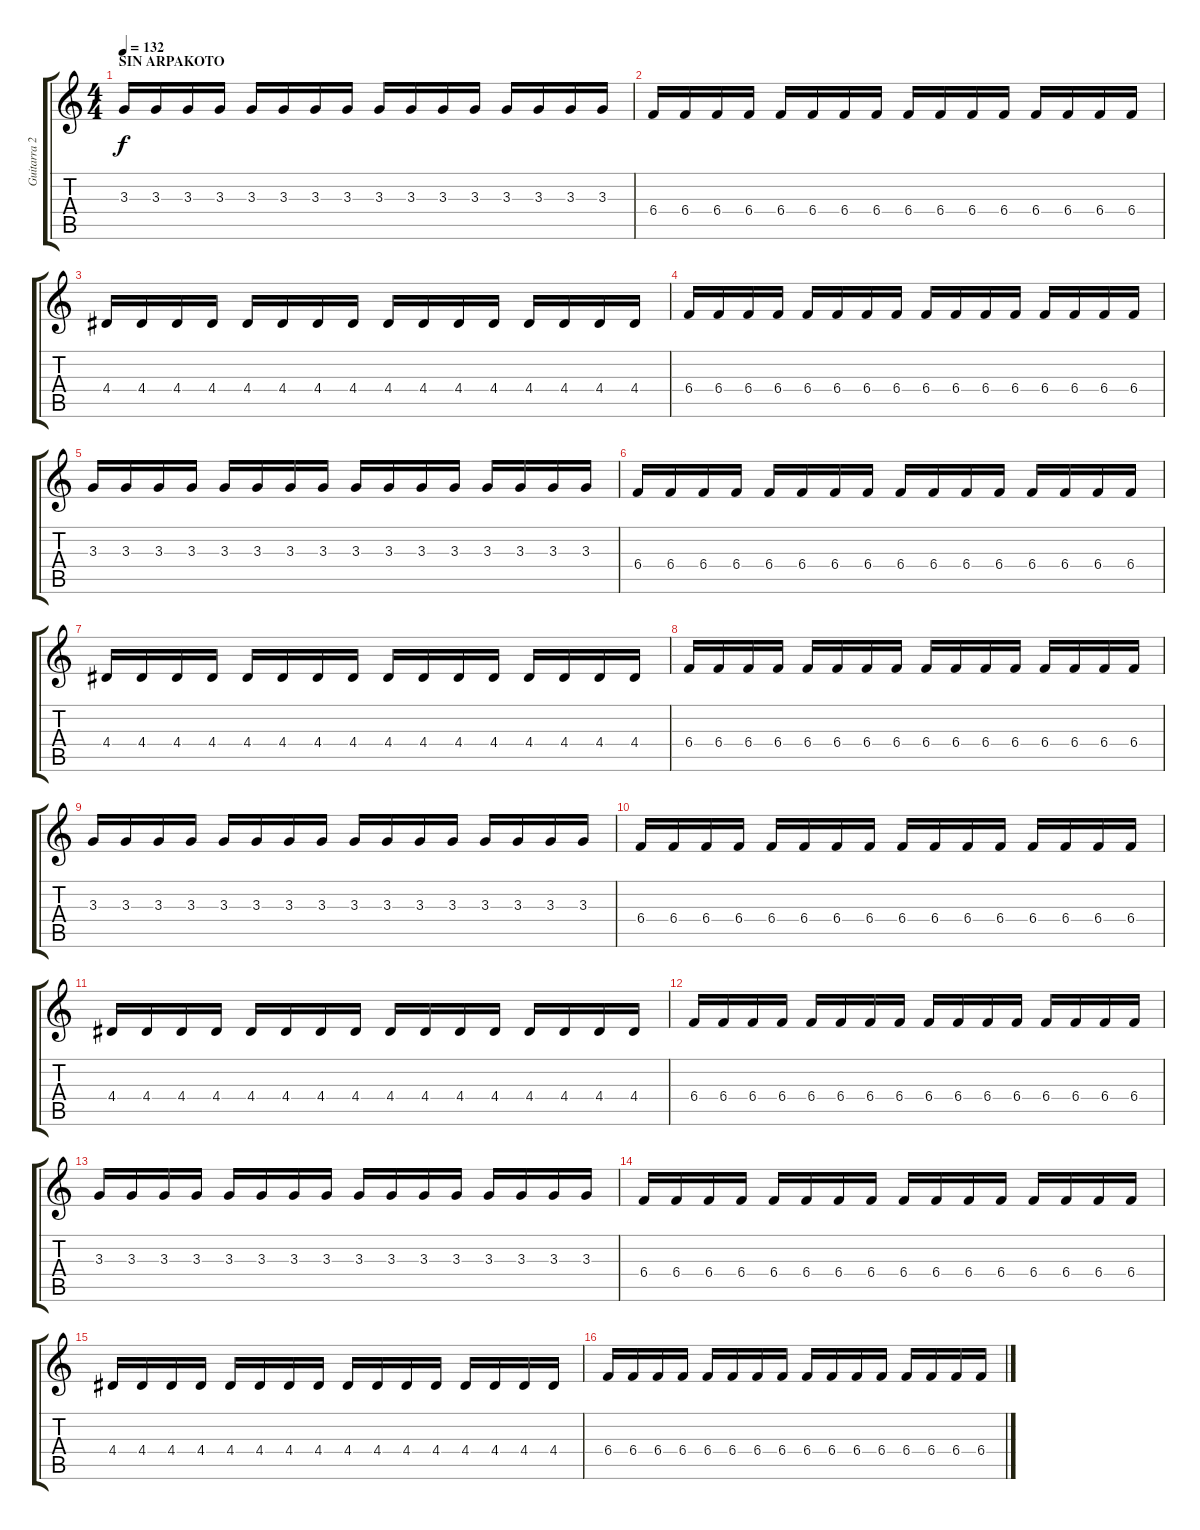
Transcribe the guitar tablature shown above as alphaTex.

\track ("Guitarra 2" "Guitarra 2") {instrument overdrivenguitar}
\staff {score tabs}
\tuning (Db4 Ab3 E3 B2 Gb2 Db2) {hide}
\ts (4 4)
\section ("" "SIN ARPAKOTO")
\tempo 132
\clef g2
\ks c
3.3.16{dy f} 3.3.16 3.3.16 3.3.16 3.3.16 3.3.16 3.3.16 3.3.16 3.3.16 3.3.16 3.3.16 3.3.16 3.3.16 3.3.16 3.3.16 3.3.16 |
6.4.16 6.4.16 6.4.16 6.4.16 6.4.16 6.4.16 6.4.16 6.4.16 6.4.16 6.4.16 6.4.16 6.4.16 6.4.16 6.4.16 6.4.16 6.4.16 |
4.4.16 4.4.16 4.4.16 4.4.16 4.4.16 4.4.16 4.4.16 4.4.16 4.4.16 4.4.16 4.4.16 4.4.16 4.4.16 4.4.16 4.4.16 4.4.16 |
6.4.16 6.4.16 6.4.16 6.4.16 6.4.16 6.4.16 6.4.16 6.4.16 6.4.16 6.4.16 6.4.16 6.4.16 6.4.16 6.4.16 6.4.16 6.4.16 |
3.3.16 3.3.16 3.3.16 3.3.16 3.3.16 3.3.16 3.3.16 3.3.16 3.3.16 3.3.16 3.3.16 3.3.16 3.3.16 3.3.16 3.3.16 3.3.16 |
6.4.16 6.4.16 6.4.16 6.4.16 6.4.16 6.4.16 6.4.16 6.4.16 6.4.16 6.4.16 6.4.16 6.4.16 6.4.16 6.4.16 6.4.16 6.4.16 |
4.4.16 4.4.16 4.4.16 4.4.16 4.4.16 4.4.16 4.4.16 4.4.16 4.4.16 4.4.16 4.4.16 4.4.16 4.4.16 4.4.16 4.4.16 4.4.16 |
6.4.16 6.4.16 6.4.16 6.4.16 6.4.16 6.4.16 6.4.16 6.4.16 6.4.16 6.4.16 6.4.16 6.4.16 6.4.16 6.4.16 6.4.16 6.4.16 |
3.3.16 3.3.16 3.3.16 3.3.16 3.3.16 3.3.16 3.3.16 3.3.16 3.3.16 3.3.16 3.3.16 3.3.16 3.3.16 3.3.16 3.3.16 3.3.16 |
6.4.16 6.4.16 6.4.16 6.4.16 6.4.16 6.4.16 6.4.16 6.4.16 6.4.16 6.4.16 6.4.16 6.4.16 6.4.16 6.4.16 6.4.16 6.4.16 |
4.4.16 4.4.16 4.4.16 4.4.16 4.4.16 4.4.16 4.4.16 4.4.16 4.4.16 4.4.16 4.4.16 4.4.16 4.4.16 4.4.16 4.4.16 4.4.16 |
6.4.16 6.4.16 6.4.16 6.4.16 6.4.16 6.4.16 6.4.16 6.4.16 6.4.16 6.4.16 6.4.16 6.4.16 6.4.16 6.4.16 6.4.16 6.4.16 |
3.3.16 3.3.16 3.3.16 3.3.16 3.3.16 3.3.16 3.3.16 3.3.16 3.3.16 3.3.16 3.3.16 3.3.16 3.3.16 3.3.16 3.3.16 3.3.16 |
6.4.16 6.4.16 6.4.16 6.4.16 6.4.16 6.4.16 6.4.16 6.4.16 6.4.16 6.4.16 6.4.16 6.4.16 6.4.16 6.4.16 6.4.16 6.4.16 |
4.4.16 4.4.16 4.4.16 4.4.16 4.4.16 4.4.16 4.4.16 4.4.16 4.4.16 4.4.16 4.4.16 4.4.16 4.4.16 4.4.16 4.4.16 4.4.16 |
6.4.16 6.4.16 6.4.16 6.4.16 6.4.16 6.4.16 6.4.16 6.4.16 6.4.16 6.4.16 6.4.16 6.4.16 6.4.16 6.4.16 6.4.16 6.4.16
